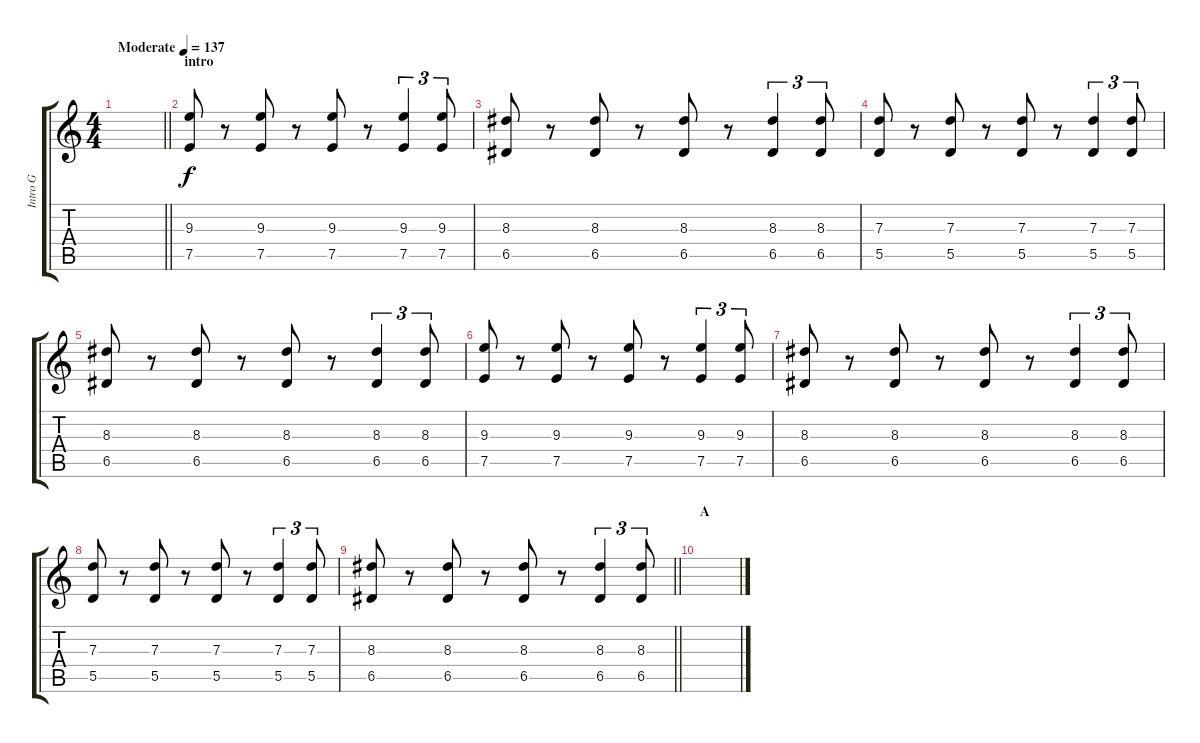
\track ("Intro G" "Intro G") {instrument overdrivenguitar}
\staff {score tabs}
\tuning (E4 B3 G3 D3 A2 E2) {hide}
\ts (4 4)
\tempo (137 "Moderate")
\clef g2
\barLineRight lightlight
\ks c
|
\section ("" "intro")
(9.3 7.5).8 r.8 (9.3 7.5).8 r.8 (9.3 7.5).8 r.8 (9.3 7.5).4{tu (3 2)} (9.3 7.5).8{tu (3 2)} |
(8.3 6.5).8 r.8 (8.3 6.5).8 r.8 (8.3 6.5).8 r.8 (8.3 6.5).4{tu (3 2)} (8.3 6.5).8{tu (3 2)} |
(7.3 5.5).8 r.8 (7.3 5.5).8 r.8 (7.3 5.5).8 r.8 (7.3 5.5).4{tu (3 2)} (7.3 5.5).8{tu (3 2)} |
(8.3 6.5).8 r.8 (8.3 6.5).8 r.8 (8.3 6.5).8 r.8 (8.3 6.5).4{tu (3 2)} (8.3 6.5).8{tu (3 2)} |
(9.3 7.5).8 r.8 (9.3 7.5).8 r.8 (9.3 7.5).8 r.8 (9.3 7.5).4{tu (3 2)} (9.3 7.5).8{tu (3 2)} |
(8.3 6.5).8 r.8 (8.3 6.5).8 r.8 (8.3 6.5).8 r.8 (8.3 6.5).4{tu (3 2)} (8.3 6.5).8{tu (3 2)} |
(7.3 5.5).8 r.8 (7.3 5.5).8 r.8 (7.3 5.5).8 r.8 (7.3 5.5).4{tu (3 2)} (7.3 5.5).8{tu (3 2)} |
\barLineRight lightlight
(8.3 6.5).8 r.8 (8.3 6.5).8 r.8 (8.3 6.5).8 r.8 (8.3 6.5).4{tu (3 2)} (8.3 6.5).8{tu (3 2)} |
\section ("" "A")
